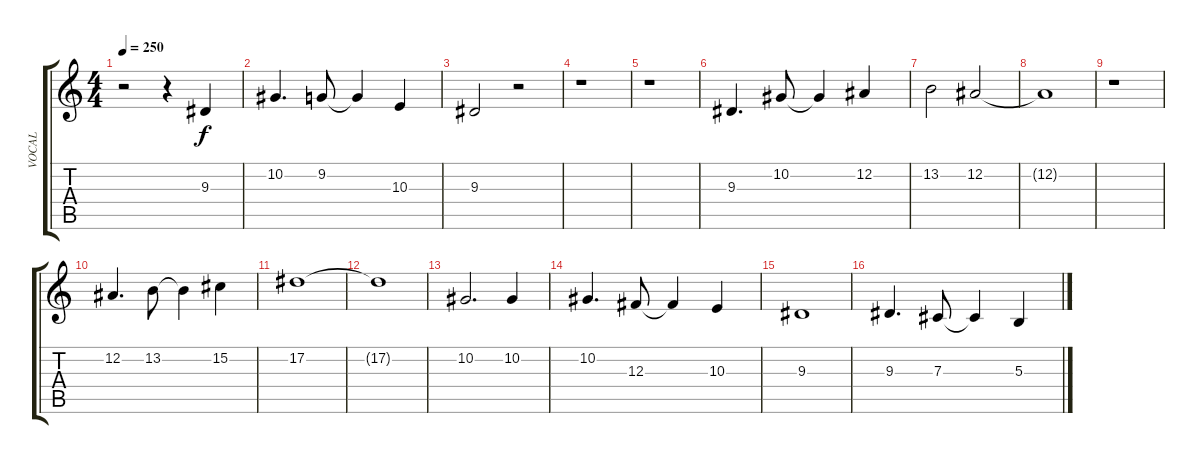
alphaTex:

\track ("VOCAL" "VOCAL") {instrument stringensemble1}
\staff {score tabs}
\tuning (Eb4 Bb3 Gb3 Db3 Ab2 Eb2) {hide}
\ts (4 4)
\tempo 250
\clef g2
\ks aminor
r.2{dy f} r.4 9.3.4 |
10.2.4{d} 9.2.8 9.2{t}.4 10.3.4 |
9.3.2 r.2 |
r.1 |
r.1 |
9.3.4{d} 10.2.8 10.2{t}.4 12.2.4 |
13.2.2 12.2.2 |
12.2{t}.1 |
r.1 |
12.2.4{d} 13.2.8 13.2{t}.4 15.2.4 |
17.2.1 |
17.2{t}.1 |
10.2.2{d} 10.2.4 |
10.2.4{d} 12.3.8 12.3{t}.4 10.3.4 |
9.3.1 |
9.3.4{d} 7.3.8 7.3{t}.4 5.3.4
